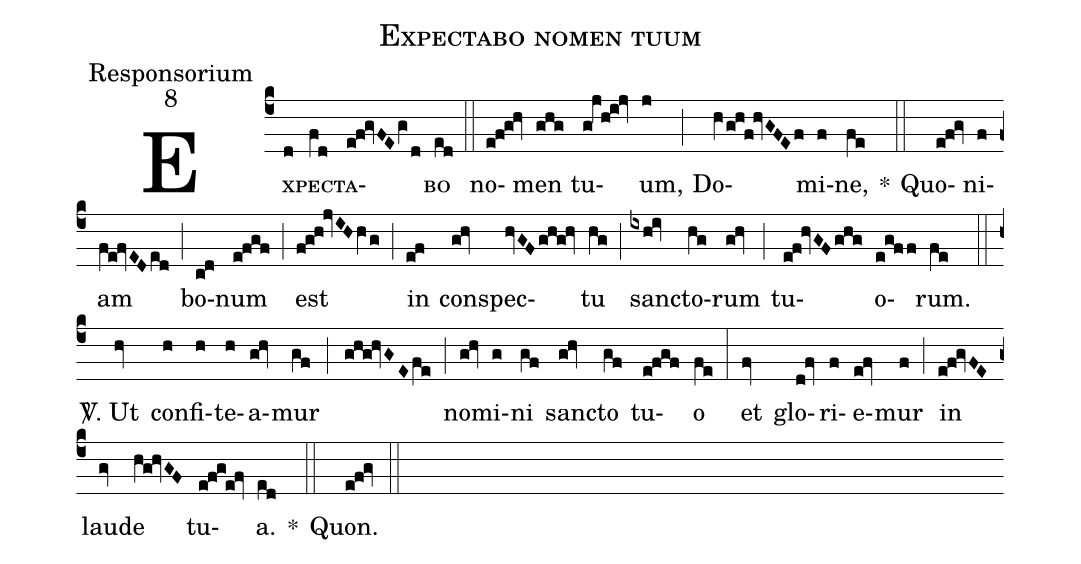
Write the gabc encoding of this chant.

name:Expectabo nomen tuum;
office-part:Responsorium;
mode:8;
%%
(c4)<sc>Ex(d)pec(fV!d)ta(e!f!gvFEgVd)bo</sc>(ed) (::) no(e!f!g!hv)men(ghg) tu(g!jV!h!i!jv)um,(j) (;) Do(hVg!h!f!hvGFEf)mi(f)ne,(fe) *(::) Quo(e!f!gv)ni(f)am(fV!e!fvEDed) (;) bo(c!d)num(e!fgf) (;) est(f!g!h!jvIHhVg) (;) in(e!f) con(g!hv)spec(hvGFghg!hv)tu(hg) (;) san(ixh!iv)cto(hg)rum(g!hv) (;) tu(e!f!hvGFghg)o-(e!g!ff)rum.(fe) (::)<sp>V/</sp>. Ut(hv) con(h)fi(h)te(h)a-(g!hv)mur(gf;ghg!hvGEfe) (;) no(g!hv)mi(g)ni(gf) san(g!hv)cto(gf) tu(e!f!g!f)o(fe) (:) et(fv) glo(d!fv)ri(f)e-(e!fv)mur(f) (;) in(e!f!gvFE) lau(gv)de(hV!g!hvGF) tu(e!f!g!e!fv)a.(ed) *(::) Quon.(e!f!gv) (::)
